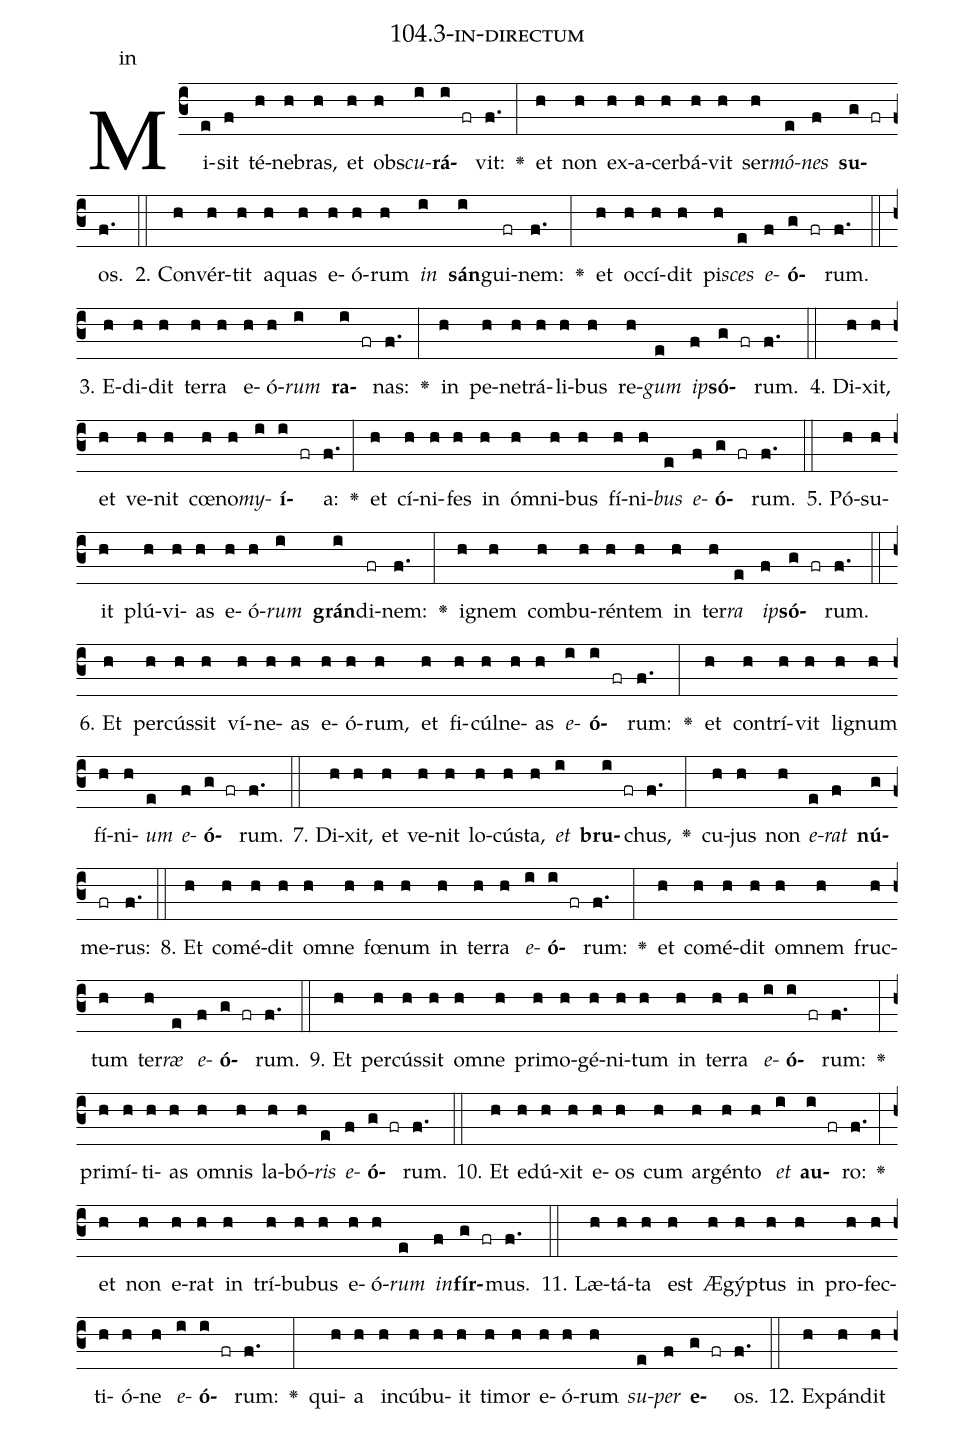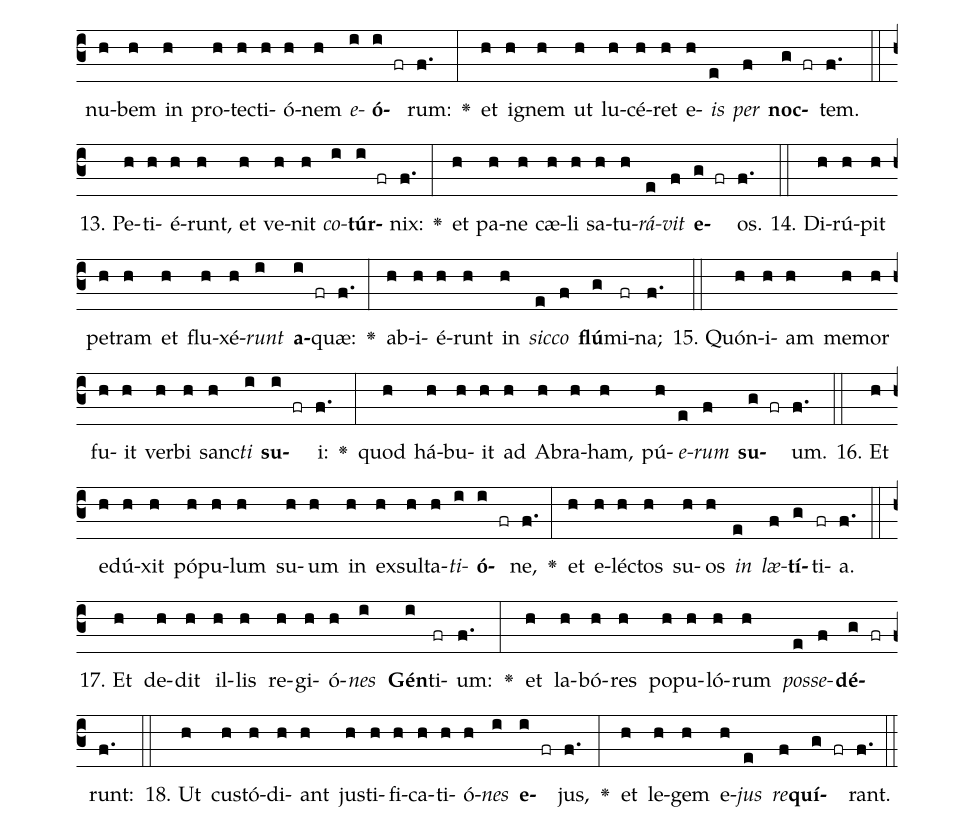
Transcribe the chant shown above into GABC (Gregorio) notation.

name: 104.3-in-directum;
annotation: in;
%%
(c3)Mi(e)sit(f) té(h)ne(h)bras,(h) et(h) obs(h)<i>cu</i>(i)<b>rá</b>(i fr)vit:(f.) <v>\greheightstar</v>(:) et(h) non(h) ex(h)a(h)cer(h)bá(h)vit(h) ser(h)<i>mó</i>(e)<i>nes</i>(f) <b>su</b>(g fr)os.(f.) (::)
2. Con(h)vér(h)tit(h) a(h)quas(h) e(h)ó(h)rum(h) <i>in</i>(i) <b>sán</b>(i)gui(fr)nem:(f.) <v>\greheightstar</v>(:) et(h) oc(h)cí(h)dit(h) pi(h)<i>sces</i>(e) <i>e</i>(f)<b>ó</b>(g fr)rum.(f.) (::)
3. E(h)di(h)dit(h) ter(h)ra(h) e(h)ó(h)<i>rum</i>(i) <b>ra</b>(i fr)nas:(f.) <v>\greheightstar</v>(:) in(h) pe(h)ne(h)trá(h)li(h)bus(h) re(h)<i>gum</i>(e) <i>ip</i>(f)<b>só</b>(g fr)rum.(f.) (::)
4. Di(h)xit,(h) et(h) ve(h)nit(h) cœ(h)no(h)<i>my</i>(i)<b>í</b>(i fr)a:(f.) <v>\greheightstar</v>(:) et(h) cí(h)ni(h)fes(h) in(h) óm(h)ni(h)bus(h) fí(h)ni(h)<i>bus</i>(e) <i>e</i>(f)<b>ó</b>(g fr)rum.(f.) (::)
5. Pó(h)su(h)it(h) plú(h)vi(h)as(h) e(h)ó(h)<i>rum</i>(i) <b>grán</b>(i)di(fr)nem:(f.) <v>\greheightstar</v>(:) i(h)gnem(h) com(h)bu(h)rén(h)tem(h) in(h) ter(h)<i>ra</i>(e) <i>ip</i>(f)<b>só</b>(g fr)rum.(f.) (::)
6. Et(h) per(h)cús(h)sit(h) ví(h)ne(h)as(h) e(h)ó(h)rum,(h) et(h) fi(h)cúl(h)ne(h)as(h) <i>e</i>(i)<b>ó</b>(i fr)rum:(f.) <v>\greheightstar</v>(:) et(h) con(h)trí(h)vit(h) li(h)gnum(h) fí(h)ni(h)<i>um</i>(e) <i>e</i>(f)<b>ó</b>(g fr)rum.(f.) (::)
7. Di(h)xit,(h) et(h) ve(h)nit(h) lo(h)cús(h)ta,(h) <i>et</i>(i) <b>bru</b>(i fr)chus,(f.) <v>\greheightstar</v>(:) cu(h)jus(h) non(h) <i>e</i>(e)<i>rat</i>(f) <b>nú</b>(g)me(fr)rus:(f.) (::)
8. Et(h) com(h)é(h)dit(h) om(h)ne(h) fœ(h)num(h) in(h) ter(h)ra(h) <i>e</i>(i)<b>ó</b>(i fr)rum:(f.) <v>\greheightstar</v>(:) et(h) com(h)é(h)dit(h) om(h)nem(h) fruc(h)tum(h) ter(h)<i>ræ</i>(e) <i>e</i>(f)<b>ó</b>(g fr)rum.(f.) (::)
9. Et(h) per(h)cús(h)sit(h) om(h)ne(h) pri(h)mo(h)gé(h)ni(h)tum(h) in(h) ter(h)ra(h) <i>e</i>(i)<b>ó</b>(i fr)rum:(f.) <v>\greheightstar</v>(:) pri(h)mí(h)ti(h)as(h) om(h)nis(h) la(h)bó(h)<i>ris</i>(e) <i>e</i>(f)<b>ó</b>(g fr)rum.(f.) (::)
10. Et(h) e(h)dú(h)xit(h) e(h)os(h) cum(h) ar(h)gén(h)to(h) <i>et</i>(i) <b>au</b>(i fr)ro:(f.) <v>\greheightstar</v>(:) et(h) non(h) e(h)rat(h) in(h) trí(h)bu(h)bus(h) e(h)ó(h)<i>rum</i>(e) <i>in</i>(f)<b>fír</b>(g fr)mus.(f.) (::)
11. Læ(h)tá(h)ta(h) est(h) Æ(h)gýp(h)tus(h) in(h) pro(h)fec(h)ti(h)ó(h)ne(h) <i>e</i>(i)<b>ó</b>(i fr)rum:(f.) <v>\greheightstar</v>(:) qui(h)a(h) in(h)cú(h)bu(h)it(h) ti(h)mor(h) e(h)ó(h)rum(h) <i>su</i>(e)<i>per</i>(f) <b>e</b>(g fr)os.(f.) (::)
12. Ex(h)pán(h)dit(h) nu(h)bem(h) in(h) pro(h)tec(h)ti(h)ó(h)nem(h) <i>e</i>(i)<b>ó</b>(i fr)rum:(f.) <v>\greheightstar</v>(:) et(h) i(h)gnem(h) ut(h) lu(h)cé(h)ret(h) e(h)<i>is</i>(e) <i>per</i>(f) <b>noc</b>(g fr)tem.(f.) (::)
13. Pe(h)ti(h)é(h)runt,(h) et(h) ve(h)nit(h) <i>co</i>(i)<b>túr</b>(i fr)nix:(f.) <v>\greheightstar</v>(:) et(h) pa(h)ne(h) cæ(h)li(h) sa(h)tu(h)<i>rá</i>(e)<i>vit</i>(f) <b>e</b>(g fr)os.(f.) (::)
14. Di(h)rú(h)pit(h) pe(h)tram(h) et(h) flu(h)xé(h)<i>runt</i>(i) <b>a</b>(i fr)quæ:(f.) <v>\greheightstar</v>(:) ab(h)i(h)é(h)runt(h) in(h) <i>sic</i>(e)<i>co</i>(f) <b>flú</b>(g)mi(fr)na;(f.) (::)
15. Quón(h)i(h)am(h) me(h)mor(h) fu(h)it(h) ver(h)bi(h) sanc(h)<i>ti</i>(i) <b>su</b>(i fr)i:(f.) <v>\greheightstar</v>(:) quod(h) há(h)bu(h)it(h) ad(h) A(h)bra(h)ham,(h) pú(h)<i>e</i>(e)<i>rum</i>(f) <b>su</b>(g fr)um.(f.) (::)
16. Et(h) e(h)dú(h)xit(h) pó(h)pu(h)lum(h) su(h)um(h) in(h) ex(h)sul(h)ta(h)<i>ti</i>(i)<b>ó</b>(i fr)ne,(f.) <v>\greheightstar</v>(:) et(h) e(h)léc(h)tos(h) su(h)os(h) <i>in</i>(e) <i>læ</i>(f)<b>tí</b>(g)ti(fr)a.(f.) (::)
17. Et(h) de(h)dit(h) il(h)lis(h) re(h)gi(h)ó(h)<i>nes</i>(i) <b>Gén</b>(i)ti(fr)um:(f.) <v>\greheightstar</v>(:) et(h) la(h)bó(h)res(h) po(h)pu(h)ló(h)rum(h) <i>pos</i>(e)<i>se</i>(f)<b>dé</b>(g fr)runt:(f.) (::)
18. Ut(h) cus(h)tó(h)di(h)ant(h) jus(h)ti(h)fi(h)ca(h)ti(h)ó(h)<i>nes</i>(i) <b>e</b>(i fr)jus,(f.) <v>\greheightstar</v>(:) et(h) le(h)gem(h) e(h)<i>jus</i>(e) <i>re</i>(f)<b>quí</b>(g fr)rant.(f.) (::)
